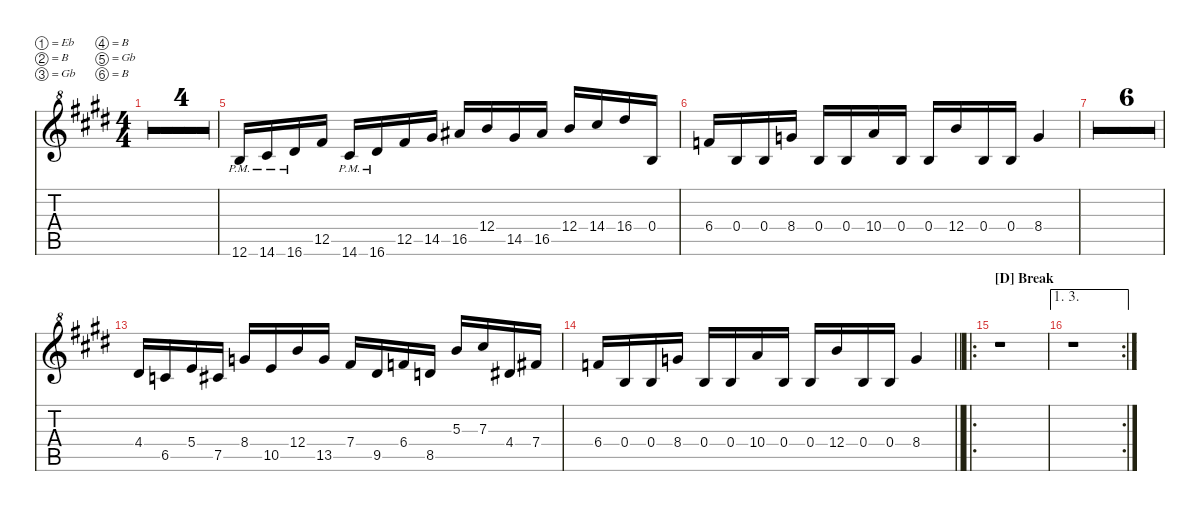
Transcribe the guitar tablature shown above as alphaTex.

\defaultSystemsLayout 4
\hideDynamics
\bracketExtendMode nobrackets
\singleTrackTrackNamePolicy hidden
\multiTrackTrackNamePolicy hidden
\firstSystemTrackNameMode fullname
\firstSystemTrackNameOrientation horizontal
\otherSystemsTrackNameOrientation horizontal
\track ("Pitch Shift (effect)" "E-Gt") {multiBarRest instrument distortionguitar}
\staff {score tabs}
\tuning (Eb5 B4 Gb4 B3 Gb3 B2)
\ts (4 4)
\tempo 120
\clef g2
\ottava 8va
\ks e
r.1{dy mf} |
r.1 |
r.1 |
r.1 |
12.6{pm acc forcenatural}.16 14.6{pm acc #}.16 16.6{pm acc #}.16 12.5{acc #}.16 14.6{pm acc #}.16 16.6{pm acc #}.16 12.5{acc #}.16 14.5{acc #}.16 16.5{acc #}.16 12.4{acc forcenatural}.16 14.5{acc #}.16 16.5{acc #}.16 12.4{acc forcenatural}.16 14.4{acc #}.16 16.4{acc #}.16 0.4{acc forcenatural}.16 |
6.4{acc forcenatural}.16 0.4{acc forcenatural}.16 0.4{acc forcenatural}.16 8.4{acc forcenatural}.16 0.4{acc forcenatural}.16 0.4{acc forcenatural}.16 10.4{acc forcenatural}.16 0.4{acc forcenatural}.16 0.4{acc forcenatural}.16 12.4{acc forcenatural}.16 0.4{acc forcenatural}.16 0.4{acc forcenatural}.16 8.4{acc forcenatural}.4 |
r.1 |
r.1 |
r.1 |
r.1 |
r.1 |
r.1 |
4.4{acc #}.16 6.5{acc forcenatural}.16 5.4{acc forcenatural}.16 7.5{acc #}.16 8.4{acc forcenatural}.16 10.5{acc forcenatural}.16 12.4{acc forcenatural}.16 13.5{acc forcenatural}.16 7.4{acc #}.16 9.5{acc #}.16 6.4{acc forcenatural}.16 8.5{acc forcenatural}.16 5.3{acc forcenatural}.16 7.3{acc #}.16 4.4{acc #}.16 7.4{acc #}.16 |
\barLineRight lightlight
6.4{acc forcenatural}.16 0.4{acc forcenatural}.16 0.4{acc forcenatural}.16 8.4{acc forcenatural}.16 0.4{acc forcenatural}.16 0.4{acc forcenatural}.16 10.4{acc forcenatural}.16 0.4{acc forcenatural}.16 0.4{acc forcenatural}.16 12.4{acc forcenatural}.16 0.4{acc forcenatural}.16 0.4{acc forcenatural}.16 8.4{acc forcenatural}.4 |
\ro
\section ("D" "Break")
r.1 |
\ae (1 3)
\rc 2
r.1
